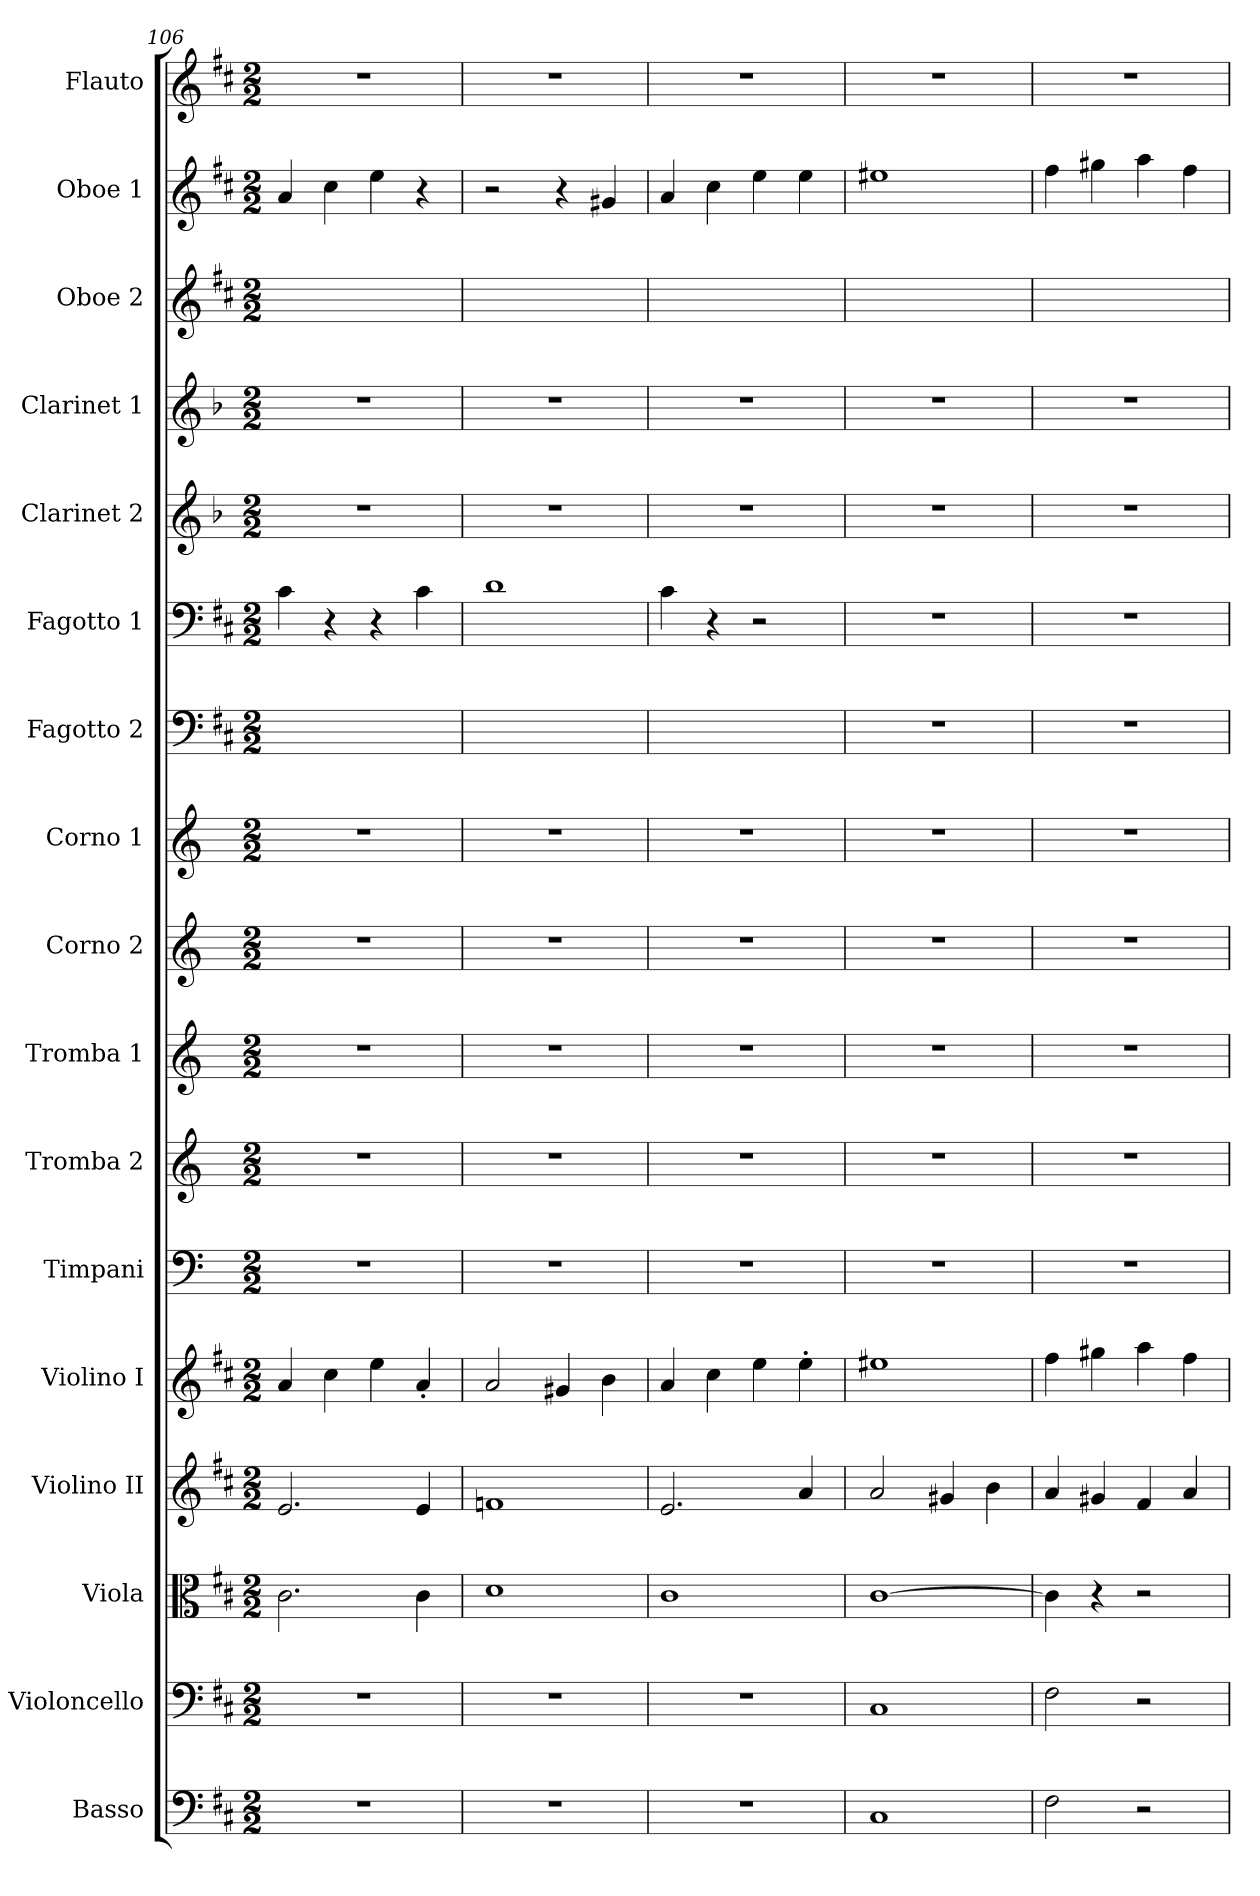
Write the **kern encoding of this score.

**kern	**kern	**kern	**kern	**kern	**kern	**kern	**kern	**kern	**kern	**kern	**kern	**kern	**kern	**kern	**kern	**kern
*part17	*part16	*part15	*part14	*part13	*part12	*part11	*part10	*part9	*part8	*part7	*part6	*part5	*part4	*part3	*part2	*part1
*staff17	*staff16	*staff15	*staff14	*staff13	*staff12	*staff11	*staff10	*staff9	*staff8	*staff7	*staff6	*staff5	*staff4	*staff3	*staff2	*staff1
*I"Basso	*I"Violoncello	*I"Viola	*I"Violino II	*I"Violino I	*I"Timpani	*I"Tromba 2	*I"Tromba 1	*I"Corno 2	*I"Corno 1	*I"Fagotto 2	*I"Fagotto 1	*I"Clarinet 2	*I"Clarinet 1	*I"Oboe 2	*I"Oboe 1	*I"Flauto
*	*I'Vc	*I'Vla	*I'Vln	*I'Vln	*	*	*	*	*	*	*	*I'Cl	*I'Cl	*I'Ob	*I'Ob	*I'Fl
*clefF4	*clefF4	*clefC3	*clefG2	*clefG2	*clefF4	*clefG2	*clefG2	*clefG2	*clefG2	*clefF4	*clefF4	*clefG2	*clefG2	*clefG2	*clefG2	*clefG2
*ITrd7c12	*	*	*	*	*	*ITrd-1c-2	*ITrd-1c-2	*ITrd6c10	*ITrd6c10	*	*	*ITrd2c3	*ITrd2c3	*	*	*
*k[f#c#]	*k[f#c#]	*k[f#c#]	*k[f#c#]	*k[f#c#]	*	*	*	*	*	*k[f#c#]	*k[f#c#]	*k[f#c#]	*k[f#c#]	*k[f#c#]	*k[f#c#]	*k[f#c#]
*M2/2	*M2/2	*M2/2	*M2/2	*M2/2	*M2/2	*M2/2	*M2/2	*M2/2	*M2/2	*M2/2	*M2/2	*M2/2	*M2/2	*M2/2	*M2/2	*M2/2
=106	=106	=106	=106	=106	=106	=106	=106	=106	=106	=106	=106	=106	=106	=106	=106	=106
1r	1r	2.c#	2.e	4a	1r	1r	1r	1r	1r	1ryy	4c#	1r	1r	1ryy	4a	1r
.	.	.	.	4cc#	.	.	.	.	.	.	4r	.	.	.	4cc#	.
.	.	.	.	4ee	.	.	.	.	.	.	4r	.	.	.	4ee	.
.	.	4c#	4e	4a'	.	.	.	.	.	.	4c#	.	.	.	4r	.
=107	=107	=107	=107	=107	=107	=107	=107	=107	=107	=107	=107	=107	=107	=107	=107	=107
1r	1r	1d	1fn	2a	1r	1r	1r	1r	1r	1ryy	1d	1r	1r	1ryy	2r	1r
.	.	.	.	4g#X	.	.	.	.	.	.	.	.	.	.	4r	.
.	.	.	.	4b	.	.	.	.	.	.	.	.	.	.	4g#X	.
=108	=108	=108	=108	=108	=108	=108	=108	=108	=108	=108	=108	=108	=108	=108	=108	=108
1r	1r	1c#	2.e	4a	1r	1r	1r	1r	1r	1ryy	4c#	1r	1r	1ryy	4a	1r
.	.	.	.	4cc#	.	.	.	.	.	.	4r	.	.	.	4cc#	.
.	.	.	.	4ee	.	.	.	.	.	.	2r	.	.	.	4ee	.
.	.	.	4a	4ee'	.	.	.	.	.	.	.	.	.	.	4ee	.
=109	=109	=109	=109	=109	=109	=109	=109	=109	=109	=109	=109	=109	=109	=109	=109	=109
1CC#	1C#	[1c#	2a	1ee#X	1r	1r	1r	1r	1r	1r	1r	1r	1r	1ryy	1ee#X	1r
.	.	.	4g#X	.	.	.	.	.	.	.	.	.	.	.	.	.
.	.	.	4b	.	.	.	.	.	.	.	.	.	.	.	.	.
=110	=110	=110	=110	=110	=110	=110	=110	=110	=110	=110	=110	=110	=110	=110	=110	=110
2FF#	2F#	4c#]	4a	4ff#	1r	1r	1r	1r	1r	1r	1r	1r	1r	1ryy	4ff#	1r
.	.	4r	4g#X	4gg#X	.	.	.	.	.	.	.	.	.	.	4gg#X	.
2r	2r	2r	4f#	4aa	.	.	.	.	.	.	.	.	.	.	4aa	.
.	.	.	4a	4ff#	.	.	.	.	.	.	.	.	.	.	4ff#	.
=	=	=	=	=	=	=	=	=	=	=	=	=	=	=	=	=
*-	*-	*-	*-	*-	*-	*-	*-	*-	*-	*-	*-	*-	*-	*-	*-	*-
